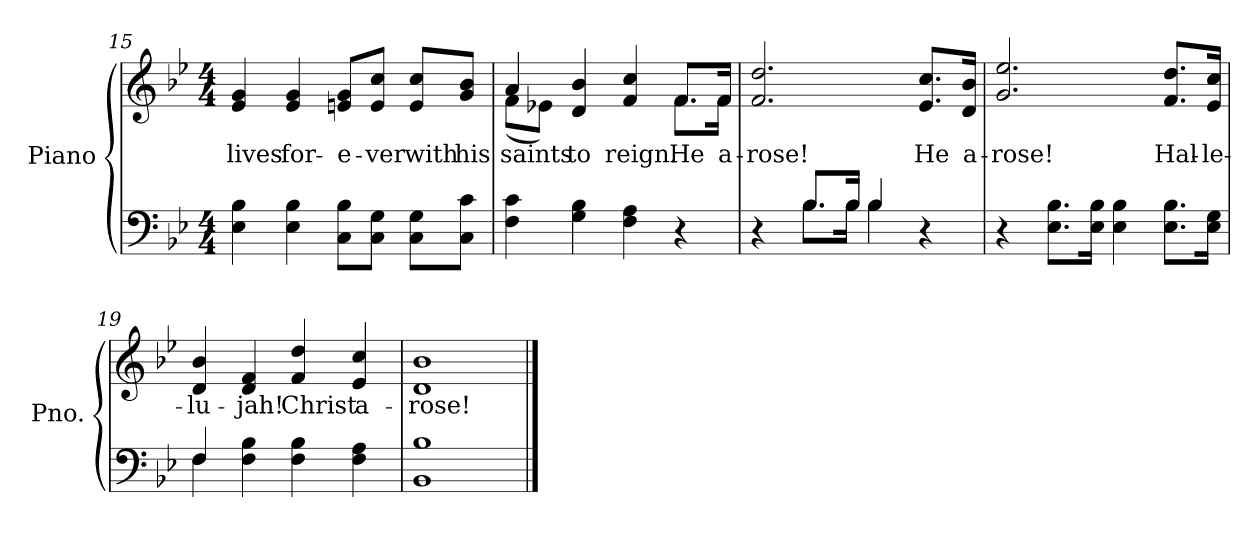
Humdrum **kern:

**kern	**kern	**text
*part2	*part1	*part1
*staff2	*staff1	*staff1
*I"Piano	*I"Piano	*
*I'Pno.	*I'Pno.	*
*clefF4	*clefG2	*
*k[b-e-]	*k[b-e-]	*
*B-:	*B-:	*
*M4/4	*M4/4	*
=15	=15	=15
!	!	!LO:LY:b:color=#000000
4E-i\ 4B-i	4e-i/ 4gi	lives
!	!	!LO:LY:b:color=#000000
4E-i\ 4B-i	4e-i/ 4gi	for-
!	!	!LO:LY:b:color=#000000
8Ci\ 8B-i\L	8eni/ 8gi/L	-e-
!	!	!LO:LY:b:color=#000000
8Ci\ 8Gi\J	8ei/ 8cci/J	-ver
!	!	!LO:LY:b:color=#000000
8Ci\ 8Gi\L	8ei/ 8cci/L	with
!	!	!LO:LY:b:color=#000000
8Ci\ 8ci\J	8gi/ 8b-i/J	his
!!LO:LB:g=z
=16	=16	=16
!	!	!LO:LY:b:color=#000000
*	*^	*
4Fi\ 4ci	4ai/	(8fi\L	saints
.	.	8e-Xi\J)	.
!	!	!	!LO:LY:b:color=#000000
4Gi\ 4B-i	4di/ 4b-i	4ryy	to
!	!	!	!LO:LY:b:color=#000000
4Fi\ 4Ai	4fi/ 4cci	4ryy	reign.
!	!	!	!LO:LY:b:color=#000000
4r	8.fi/L	8.fi\L	He
!	!	!	!LO:LY:b:color=#000000
.	16fi/Jk	16fi\Jk	a-
*	*v	*v	*
=17	=17	=17
*^	*	*
*	*	*^	*
!	!	!	!	!LO:LY:b:color=#000000
*	*	*v	*v	*
4r	4ryy	2.fi/ 2.ddi	-rose!
8.B-i/L	8.B-i\L	.	.
16B-i/Jk	16B-i\Jk	.	.
4B-i/	4B-i\	.	.
!	!	!	!LO:LY:b:color=#000000
4r	4ryy	8.e-i/ 8.cci/L	He
!	!	!	!LO:LY:b:color=#000000
.	.	16di/ 16b-i/Jk	a-
*v	*v	*	*
!!LO:LB:g=z
=18	=18	=18
!	!	!LO:LY:b:color=#000000
4r	2.gi/ 2.ee-i	-rose!
8.E-i\ 8.B-i\L	.	.
16E-i\ 16B-i\Jk	.	.
4E-i\ 4B-i	.	.
!	!	!LO:LY:b:color=#000000
8.E-i\ 8.B-i\L	8.fi/ 8.ddi/L	Hal-
!	!	!LO:LY:b:color=#000000
16E-i\ 16Gi\Jk	16e-i/ 16cci/Jk	-le-
=19	=19	=19
*^	*	*
!	!	!	!LO:LY:b:color=#000000
4Fi/	4Fi\	4di/ 4b-i	-lu-
!	!	!	!LO:LY:b:color=#000000
4Fi\ 4B-i	2.ryy	4di/ 4fi	-jah!
!	!	!	!LO:LY:b:color=#000000
4Fi\ 4B-i	.	4fi/ 4ddi	Christ
!	!	!	!LO:LY:b:color=#000000
4Fi\ 4Ai	.	4e-i/ 4cci	a-
*v	*v	*	*
=20	=20	=20
!	!	!LO:LY:b:color=#000000
1BB-i 1B-i	1di 1b-i	-rose!
==	==	==
*-	*-	*-
